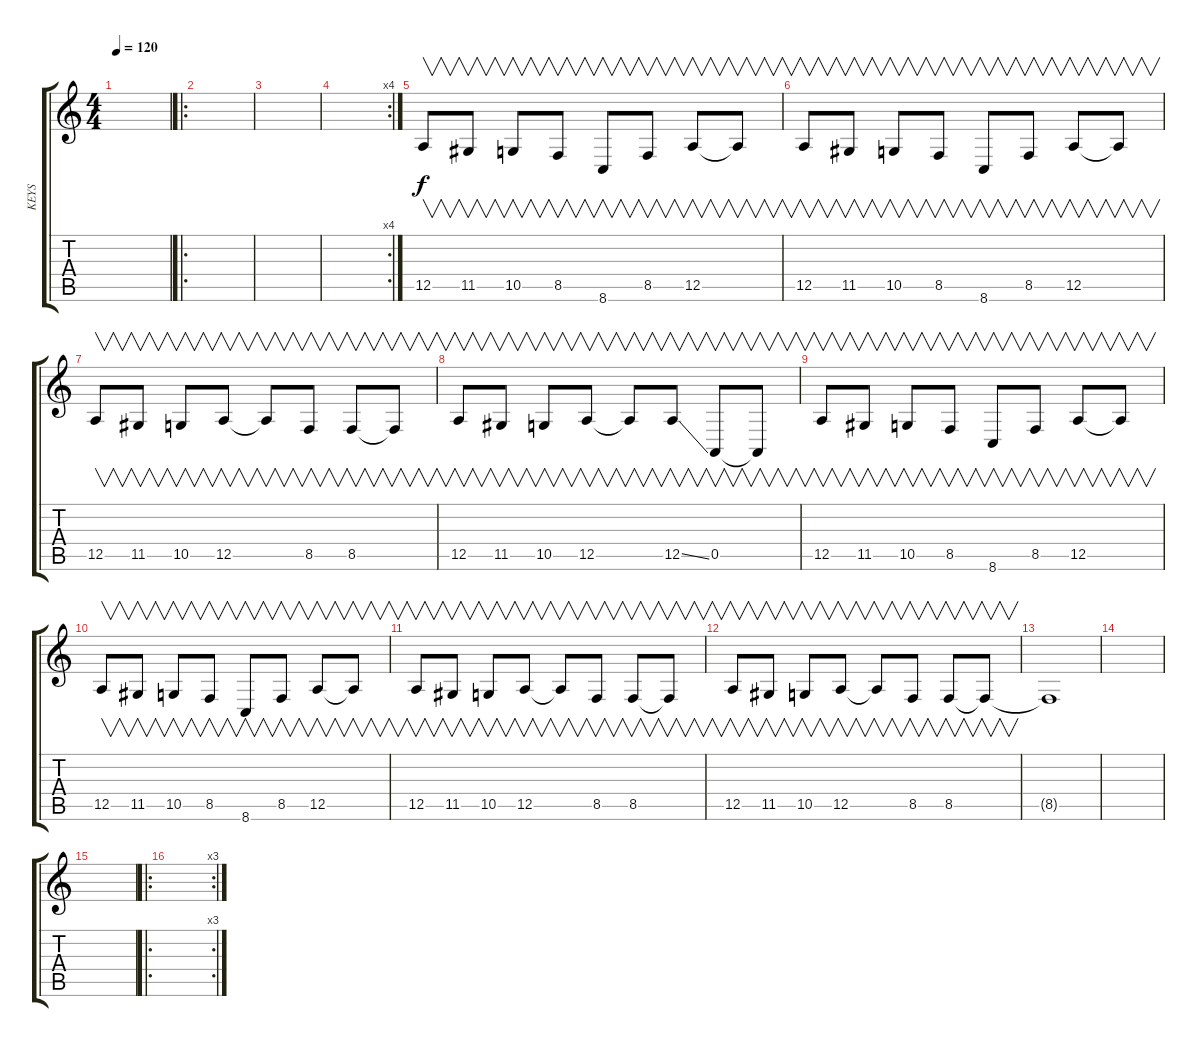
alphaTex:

\track ("KEYS" "KEYS") {instrument pad8sweep}
\staff {score tabs}
\tuning (E4 B3 G3 D3 A2 E2) {hide}
\ts (4 4)
\tempo 120
\clef g2
\ks c
|
\ro
|
|
\rc 4
|
12.5.8{v} 11.5.8{v} 10.5.8{v} 8.5.8{v} 8.6.8{v} 8.5.8{v} 12.5.8{v} 12.5{t}.8{v} |
12.5.8{v} 11.5.8{v} 10.5.8{v} 8.5.8{v} 8.6.8{v} 8.5.8{v} 12.5.8{v} 12.5{t}.8{v} |
12.5.8{v} 11.5.8{v} 10.5.8{v} 12.5.8{v} 12.5{t}.8{v} 8.5.8{v} 8.5.8{v} 8.5{t}.8{v} |
12.5.8{v} 11.5.8{v} 10.5.8{v} 12.5.8{v} 12.5{t}.8{v} 12.5{ss}.8{v} 0.5.8{v} 0.5{t}.8{v} |
12.5.8{v} 11.5.8{v} 10.5.8{v} 8.5.8{v} 8.6.8{v} 8.5.8{v} 12.5.8{v} 12.5{t}.8{v} |
12.5.8{v} 11.5.8{v} 10.5.8{v} 8.5.8{v} 8.6.8{v} 8.5.8{v} 12.5.8{v} 12.5{t}.8{v} |
12.5.8{v} 11.5.8{v} 10.5.8{v} 12.5.8{v} 12.5{t}.8{v} 8.5.8{v} 8.5.8{v} 8.5{t}.8{v} |
12.5.8{v} 11.5.8{v} 10.5.8{v} 12.5.8{v} 12.5{t}.8{v} 8.5.8{v} 8.5.8{v} 8.5{t}.8{v} |
8.5{t}.1 |
|
|
\ro
\rc 3
